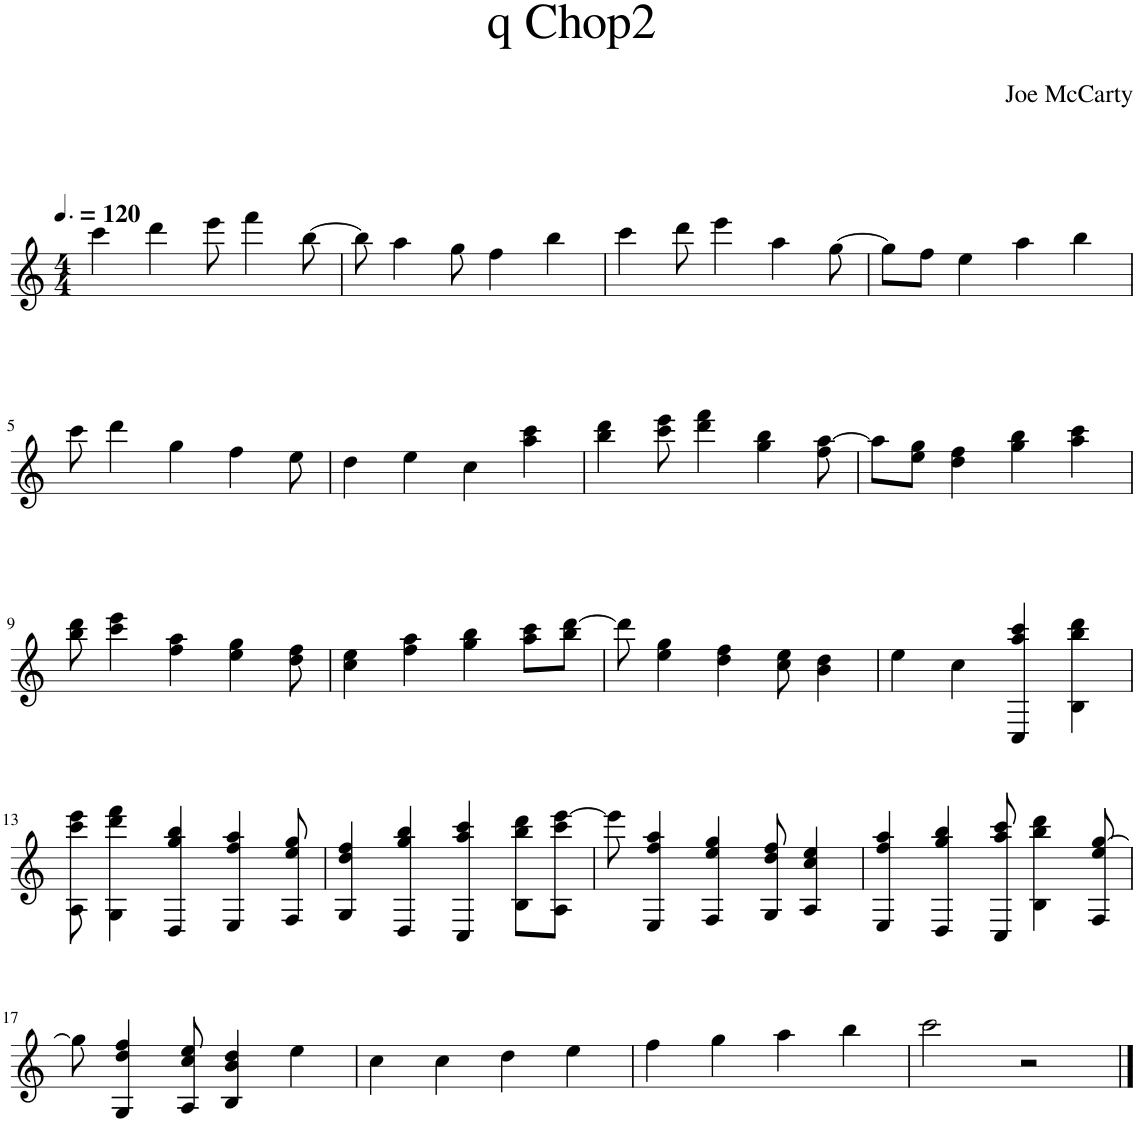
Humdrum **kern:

**kern
*part1
*staff1
*I"Piano
*I'Pno.
*clefG2
*k[]
*M4/4
*MM180
=1
4ccc\
4ddd\
8eee\
4fff\
[8bb\
=2
8bb\]
4aa\
8gg\
4ff\
4bb\
=3
4ccc\
8ddd\
4eee\
4aa\
[8gg\
=4
8gg\L]
8ff\J
4ee\
4aa\
4bb\
!!LO:LB:g=z
=5
8ccc\
4ddd\
4gg\
4ff\
8ee\
=6
4dd\
4ee\
4cc\
4aa\ 4ccc\
=7
4bb\ 4ddd\
8ccc\ 8eee\
4ddd\ 4fff\
4gg\ 4bb\
8ff\ [8aa\
=8
8aa\L]
8ee\ 8gg\J
4dd\ 4ff\
4gg\ 4bb\
4aa\ 4ccc\
!!LO:LB:g=z
=9
8bb\ 8ddd\
4ccc\ 4eee\
4ff\ 4aa\
4ee\ 4gg\
8dd\ 8ff\
=10
4cc\ 4ee\
4ff\ 4aa\
4gg\ 4bb\
8aa\ 8ccc\L
8bb\ [8ddd\J
=11
8ddd\]
4ee\ 4gg\
4dd\ 4ff\
8cc\ 8ee\
4b\ 4dd\
=12
4ee\
4cc\
4C/ 4aa/ 4ccc/
4B\ 4bb\ 4ddd\
!!LO:LB:g=z
=13
8A\ 8ccc\ 8eee\
4G\ 4ddd\ 4fff\
4D/ 4gg/ 4bb/
4E/ 4ff/ 4aa/
8F/ 8ee/ 8gg/
=14
4G/ 4dd/ 4ff/
4D/ 4gg/ 4bb/
4C/ 4aa/ 4ccc/
8B\ 8bb\ 8ddd\L
8A\ 8ccc\ [8eee\J
=15
8eee\]
4E/ 4ff/ 4aa/
4F/ 4ee/ 4gg/
8G/ 8dd/ 8ff/
4A/ 4cc/ 4ee/
=16
4E/ 4ff/ 4aa/
4D/ 4gg/ 4bb/
8C/ 8aa/ 8ccc/
4B\ 4bb\ 4ddd\
8F/ 8ee/ [8gg/
!!LO:LB:g=z
=17
8gg\]
4G/ 4dd/ 4ff/
8A/ 8cc/ 8ee/
4B/ 4b/ 4dd/
4ee\
=18
4cc\
4cc\
4dd\
4ee\
=19
4ff\
4gg\
4aa\
4bb\
=20
2ccc\
2r
==
*-
